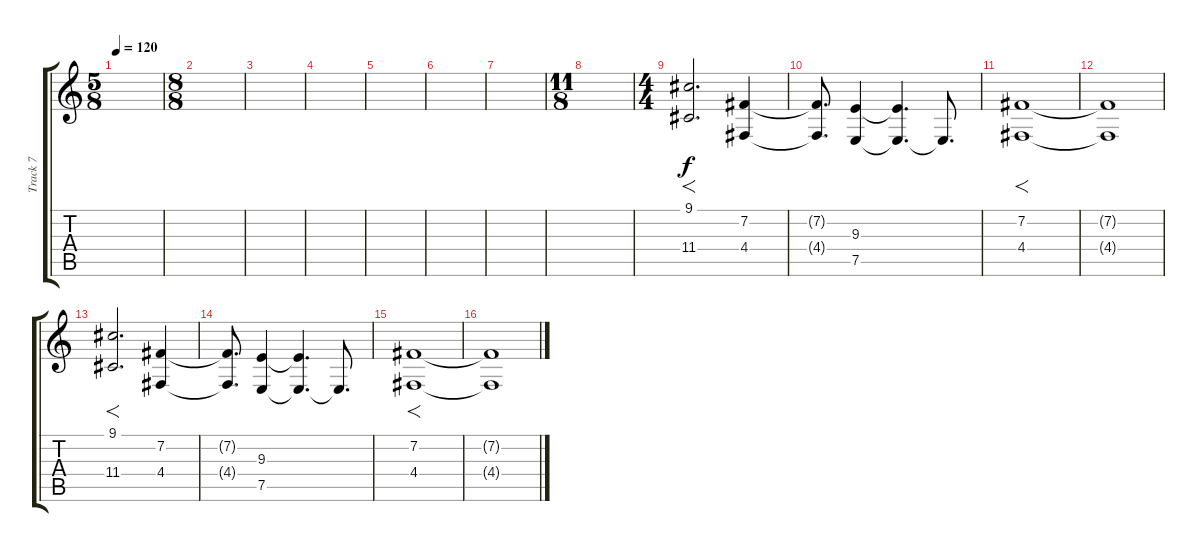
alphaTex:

\track ("Track 7" "Track 7") {instrument stringensemble2 bank 1}
\staff {score tabs}
\tuning (E4 B3 G3 D3 A2 E2) {hide}
\ts (5 8)
\tempo 120
\clef g2
\ks c
|
\ts (8 8)
|
|
|
|
|
|
\ts (11 8)
|
\ts (4 4)
(9.1 11.4).2{f d} (7.2 4.4).4 |
(7.2{t} 4.4{t}).8{d} (9.3 7.5).4 (9.3{t} 7.5{t}).4{d} 7.5{t}.8{d} |
(7.2 4.4).1{f} |
(7.2{t} 4.4{t}).1 |
(9.1 11.4).2{f d} (7.2 4.4).4 |
(7.2{t} 4.4{t}).8{d} (9.3 7.5).4 (9.3{t} 7.5{t}).4{d} 7.5{t}.8{d} |
(7.2 4.4).1{f} |
(7.2{t} 4.4{t}).1
